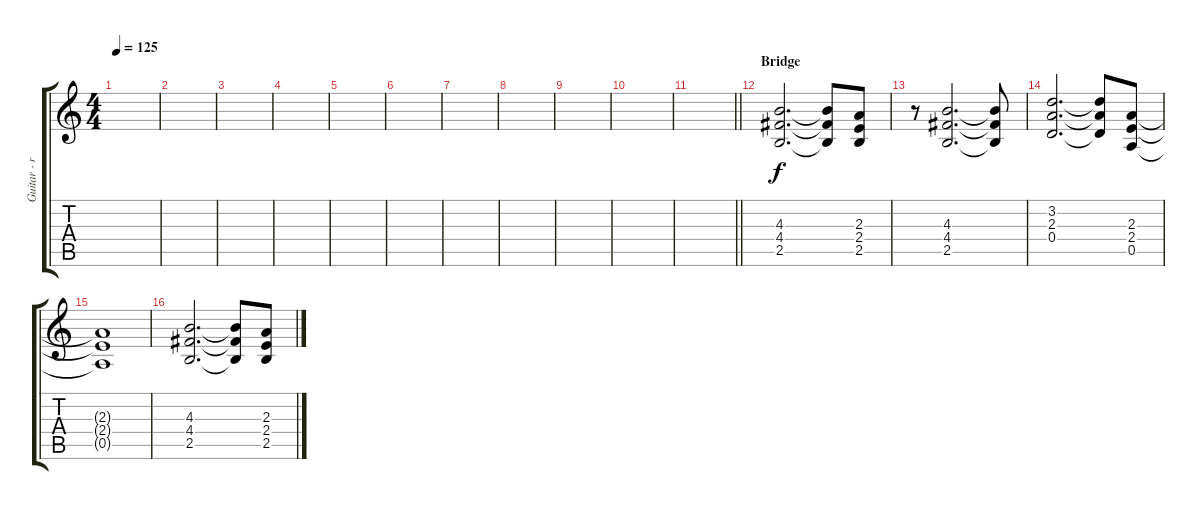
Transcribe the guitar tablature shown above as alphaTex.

\track ("Guitar - rhythm" "Guitar - r") {instrument distortionguitar}
\staff {score tabs}
\tuning (E4 B3 G3 D3 A2 E2) {hide}
\ts (4 4)
\tempo 125
\clef g2
\ks c
|
|
|
|
|
|
|
|
|
|
\barLineRight lightlight
|
\section ("" "Bridge")
(4.3 4.4 2.5).2{d} (4.3{t} 4.4{t} 2.5{t}).8 (2.3 2.4 2.5).8 |
r.8 (4.3 4.4 2.5).2{d} (4.3{t} 4.4{t} 2.5{t}).8 |
(3.2 2.3 0.4).2{d} (3.2{t} 2.3{t} 0.4{t}).8 (2.3 2.4 0.5).8 |
(2.3{t} 2.4{t} 0.5{t}).1 |
(4.3 4.4 2.5).2{d} (4.3{t} 4.4{t} 2.5{t}).8 (2.3 2.4 2.5).8
